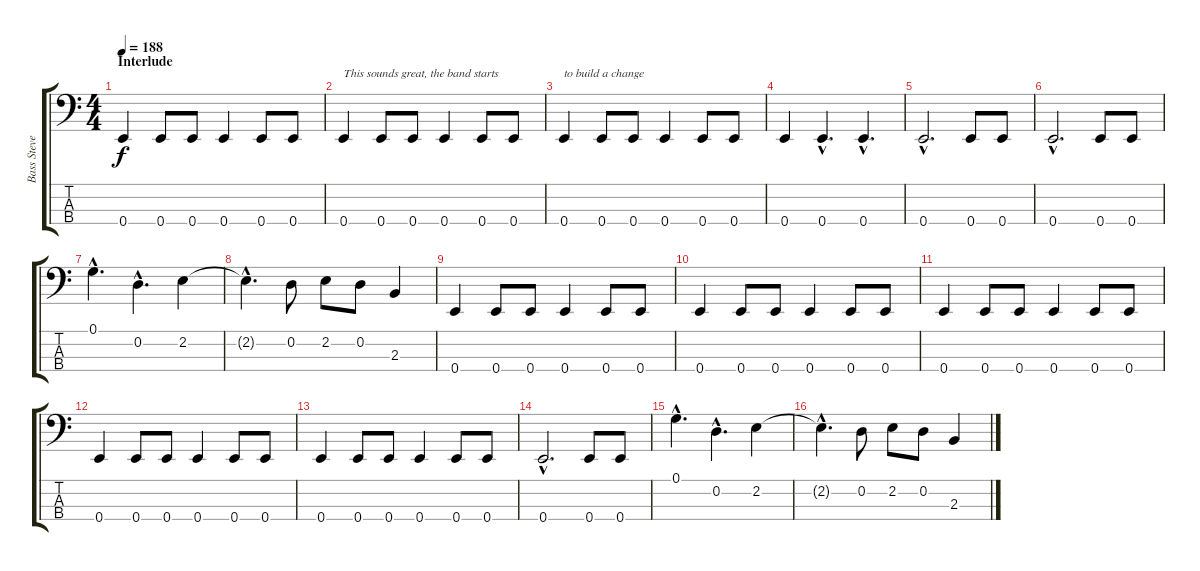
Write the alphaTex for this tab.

\track ("Bass Steve Harris" "Bass Steve") {instrument electricbassfinger}
\staff {score tabs}
\tuning (G2 D2 A1 E1) {hide}
\ts (4 4)
\section ("" "Interlude")
\tempo 188
\clef f4
\ks c
0.4.4{dy f} 0.4.8 0.4.8 0.4.4 0.4.8 0.4.8 |
0.4.4{txt "This sounds great, the band starts"} 0.4.8 0.4.8 0.4.4 0.4.8 0.4.8 |
0.4.4{txt "to build a change"} 0.4.8 0.4.8 0.4.4 0.4.8 0.4.8 |
0.4.4 0.4{hac}.4{d} 0.4{hac}.4{d} |
0.4{hac}.2{d} 0.4.8 0.4.8 |
0.4{hac}.2{d} 0.4.8 0.4.8 |
0.1{hac}.4{d} 0.2{hac}.4{d} 2.2.4 |
2.2{hac t}.4{d} 0.2.8 2.2.8 0.2.8 2.3.4 |
0.4.4 0.4.8 0.4.8 0.4.4 0.4.8 0.4.8 |
0.4.4 0.4.8 0.4.8 0.4.4 0.4.8 0.4.8 |
0.4.4 0.4.8 0.4.8 0.4.4 0.4.8 0.4.8 |
0.4.4 0.4.8 0.4.8 0.4.4 0.4.8 0.4.8 |
0.4.4 0.4.8 0.4.8 0.4.4 0.4.8 0.4.8 |
0.4{hac}.2{d} 0.4.8 0.4.8 |
0.1{hac}.4{d} 0.2{hac}.4{d} 2.2.4 |
2.2{hac t}.4{d} 0.2.8 2.2.8 0.2.8 2.3.4
